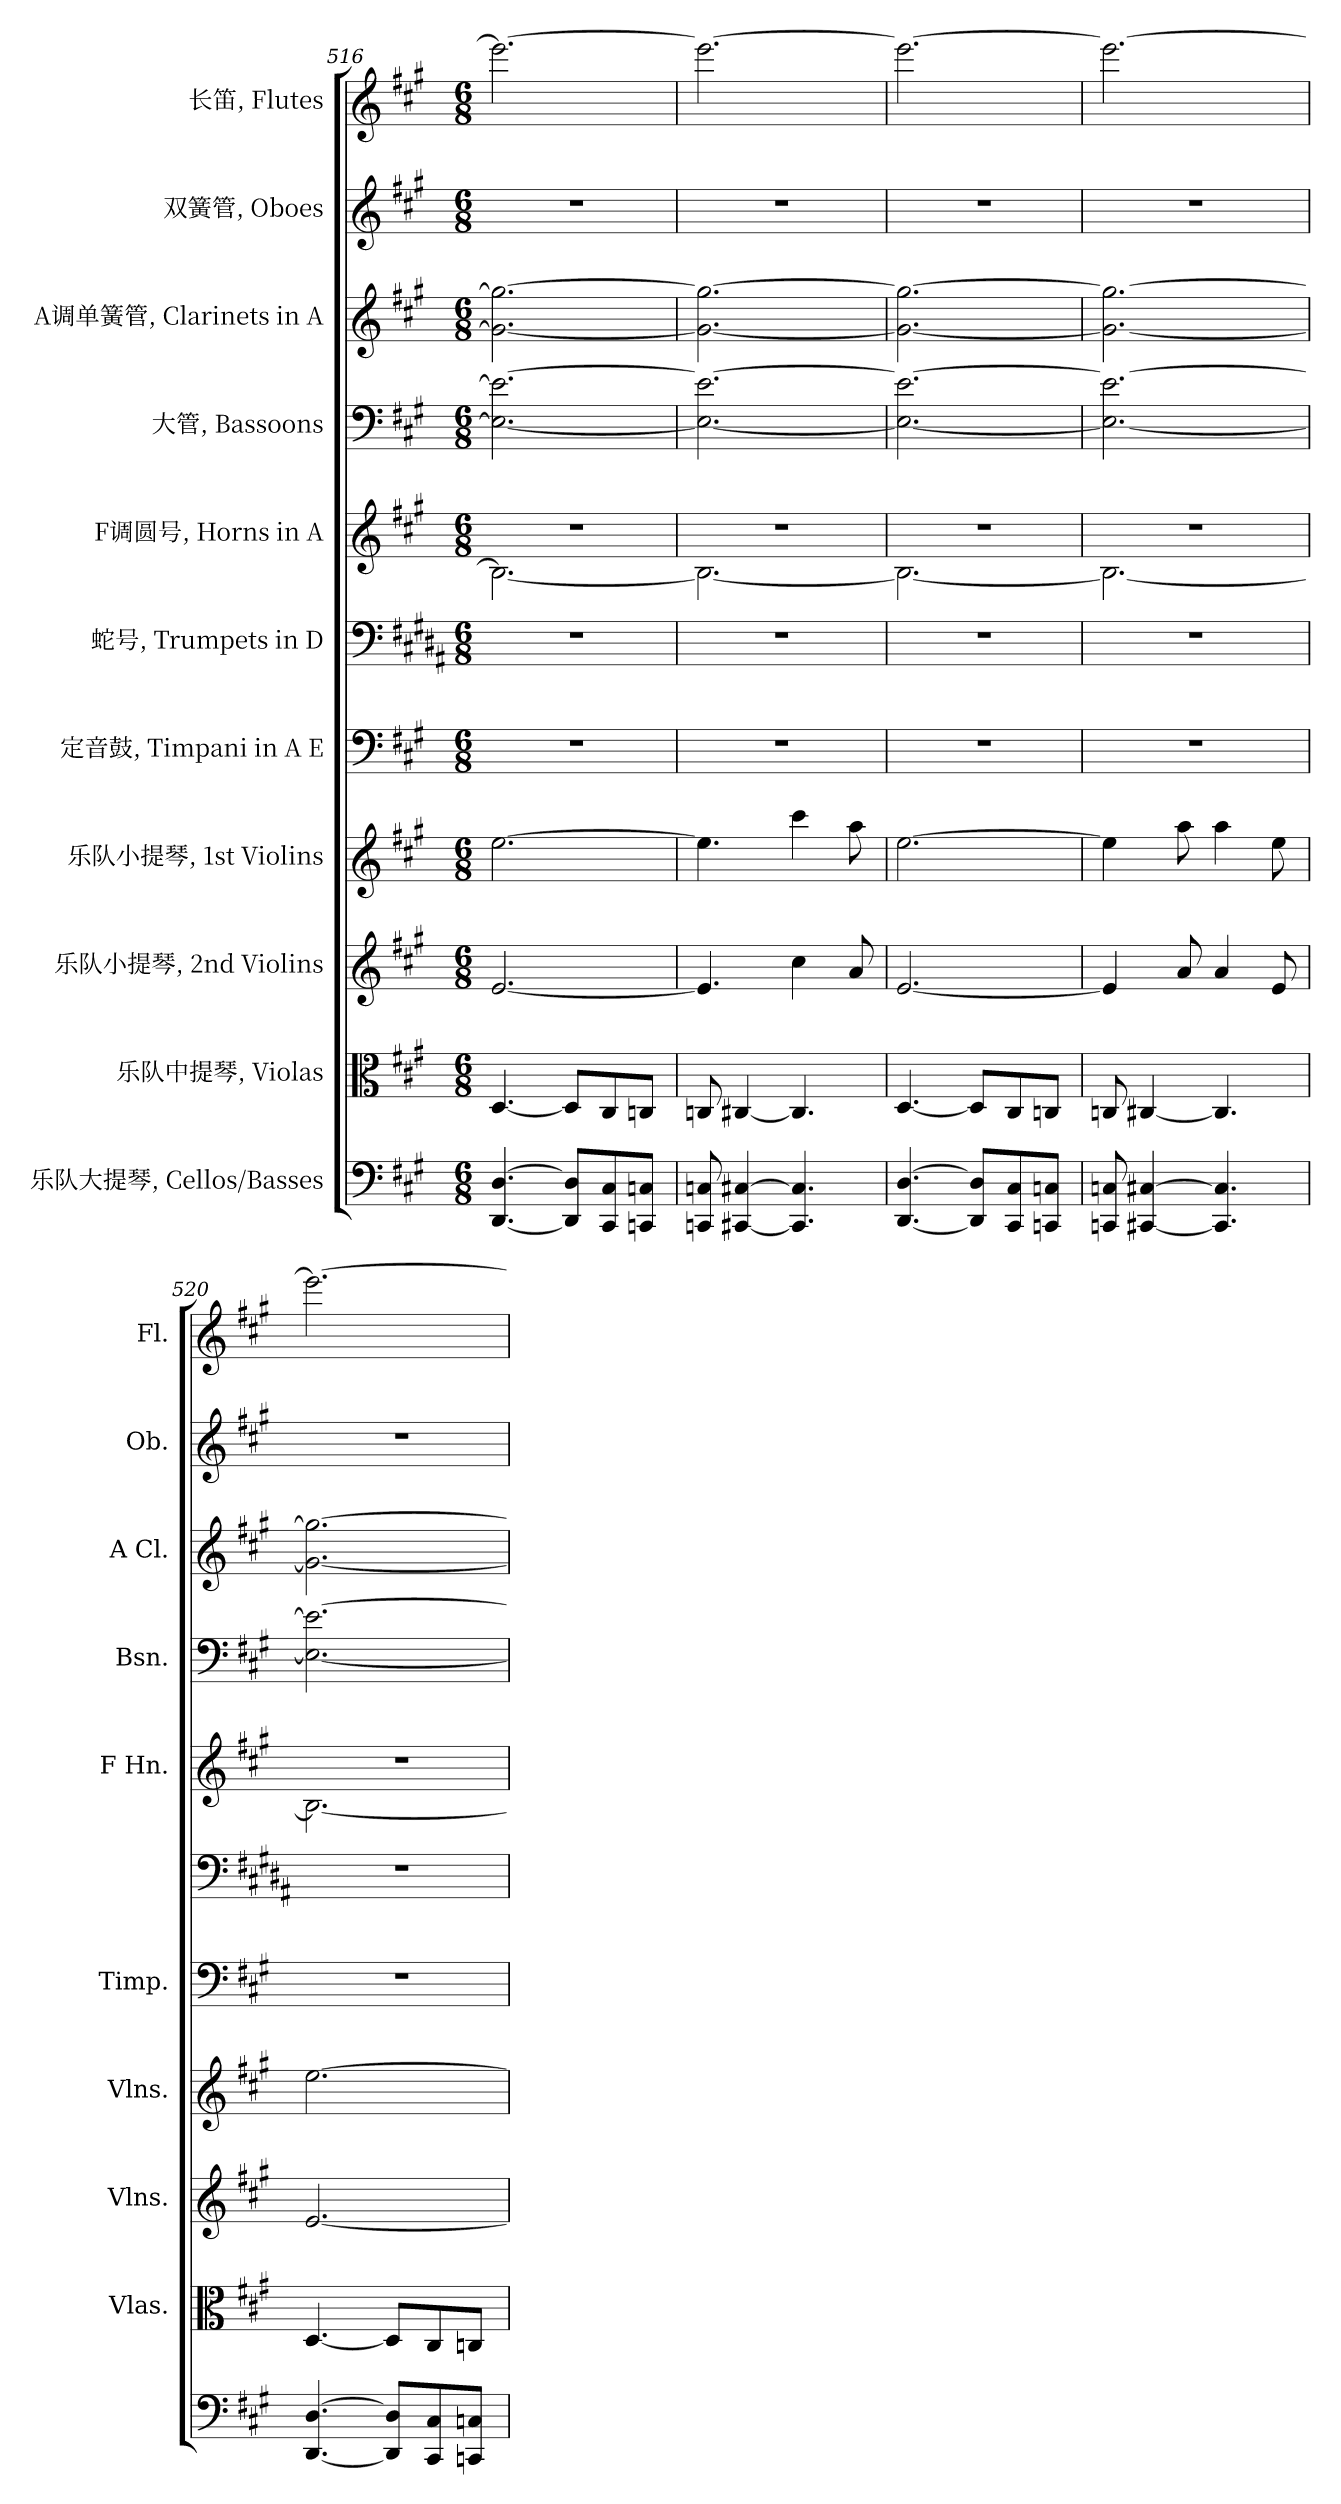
**kern	**kern	**kern	**kern	**kern	**kern	**kern	**kern	**kern	**kern	**kern
*part11	*part10	*part9	*part8	*part7	*part6	*part5	*part4	*part3	*part2	*part1
*staff11	*staff10	*staff9	*staff8	*staff7	*staff6	*staff5	*staff4	*staff3	*staff2	*staff1
*I"乐队大提琴, Cellos/Basses	*I"乐队中提琴, Violas	*I"乐队小提琴, 2nd Violins	*I"乐队小提琴, 1st Violins	*I"定音鼓, Timpani in A E	*I"蛇号, Trumpets in D	*I"F调圆号, Horns in A	*I"大管, Bassoons	*I"A调单簧管, Clarinets in A	*I"双簧管, Oboes	*I"长笛, Flutes
*	*I'Vlas.	*I'Vlns.	*I'Vlns.	*I'Timp.	*	*I'F Hn.	*I'Bsn.	*I'A Cl.	*I'Ob.	*I'Fl.
*clefF4	*clefC3	*clefG2	*clefG2	*clefF4	*clefF4	*clefG2	*clefF4	*clefG2	*clefG2	*clefG2
*	*	*	*	*	*ITrd1c2	*ITrd4c7	*	*ITrd2c3	*	*
*k[f#c#g#]	*k[f#c#g#]	*k[f#c#g#]	*k[f#c#g#]	*k[f#c#g#]	*k[f#c#g#]	*k[f#c#]	*k[f#c#g#]	*k[f#c#g#d#a#e#]	*k[f#c#g#]	*k[f#c#g#]
*M6/8	*M6/8	*M6/8	*M6/8	*M6/8	*M6/8	*M6/8	*M6/8	*M6/8	*M6/8	*M6/8
=516	=516	=516	=516	=516	=516	=516	=516	=516	=516	=516
*	*	*	*	*	*	*^	*	*	*	*
[4.DD/ [4.D/	[4.D/	[2.e/	[2.ee\	2.r	2.r	2.r	2.E\_	2.E\_ 2.e\_	2.e\_ 2.ee\_	2.r	2.eee\_
8DD/] 8D/]L	8D/L]	.	.	.	.	.	.	.	.	.	.
8CC#/ 8C#/	8C#/	.	.	.	.	.	.	.	.	.	.
8CCn/ 8Cn/J	8Cn/J	.	.	.	.	.	.	.	.	.	.
=517	=517	=517	=517	=517	=517	=517	=517	=517	=517	=517	=517
8CCn/ 8Cn/	8Cn/	4.e/]	4.ee\]	2.r	2.r	2.r	2.E\_	2.E\_ 2.e\_	2.e\_ 2.ee\_	2.r	2.eee\_
[4CC#X/ [4C#X/	[4C#X/	.	.	.	.	.	.	.	.	.	.
4.CC#/] 4.C#/]	4.C#/]	4cc#\	4ccc#\	.	.	.	.	.	.	.	.
.	.	8a/	8aa\	.	.	.	.	.	.	.	.
=518	=518	=518	=518	=518	=518	=518	=518	=518	=518	=518	=518
[4.DD/ [4.D/	[4.D/	[2.e/	[2.ee\	2.r	2.r	2.r	2.E\_	2.E\_ 2.e\_	2.e\_ 2.ee\_	2.r	2.eee\_
8DD/] 8D/]L	8D/L]	.	.	.	.	.	.	.	.	.	.
8CC#/ 8C#/	8C#/	.	.	.	.	.	.	.	.	.	.
8CCn/ 8Cn/J	8Cn/J	.	.	.	.	.	.	.	.	.	.
=519	=519	=519	=519	=519	=519	=519	=519	=519	=519	=519	=519
8CCn/ 8Cn/	8Cn/	4e/]	4ee\]	2.r	2.r	2.r	2.E\_	2.E\_ 2.e\_	2.e\_ 2.ee\_	2.r	2.eee\_
[4CC#X/ [4C#X/	[4C#X/	.	.	.	.	.	.	.	.	.	.
.	.	8a/	8aa\	.	.	.	.	.	.	.	.
4.CC#/] 4.C#/]	4.C#/]	4a/	4aa\	.	.	.	.	.	.	.	.
.	.	8e/	8ee\	.	.	.	.	.	.	.	.
!!LO:PB:g=z
=520	=520	=520	=520	=520	=520	=520	=520	=520	=520	=520	=520
[4.DD/ [4.D/	[4.D/	[2.e/	[2.ee\	2.r	2.r	2.r	2.E\_	2.E\_ 2.e\_	2.e\_ 2.ee\_	2.r	2.eee\_
8DD/] 8D/]L	8D/L]	.	.	.	.	.	.	.	.	.	.
8CC#/ 8C#/	8C#/	.	.	.	.	.	.	.	.	.	.
8CCn/ 8Cn/J	8Cn/J	.	.	.	.	.	.	.	.	.	.
*	*	*	*	*	*	*v	*v	*	*	*	*
=	=	=	=	=	=	=	=	=	=	=
*-	*-	*-	*-	*-	*-	*-	*-	*-	*-	*-
